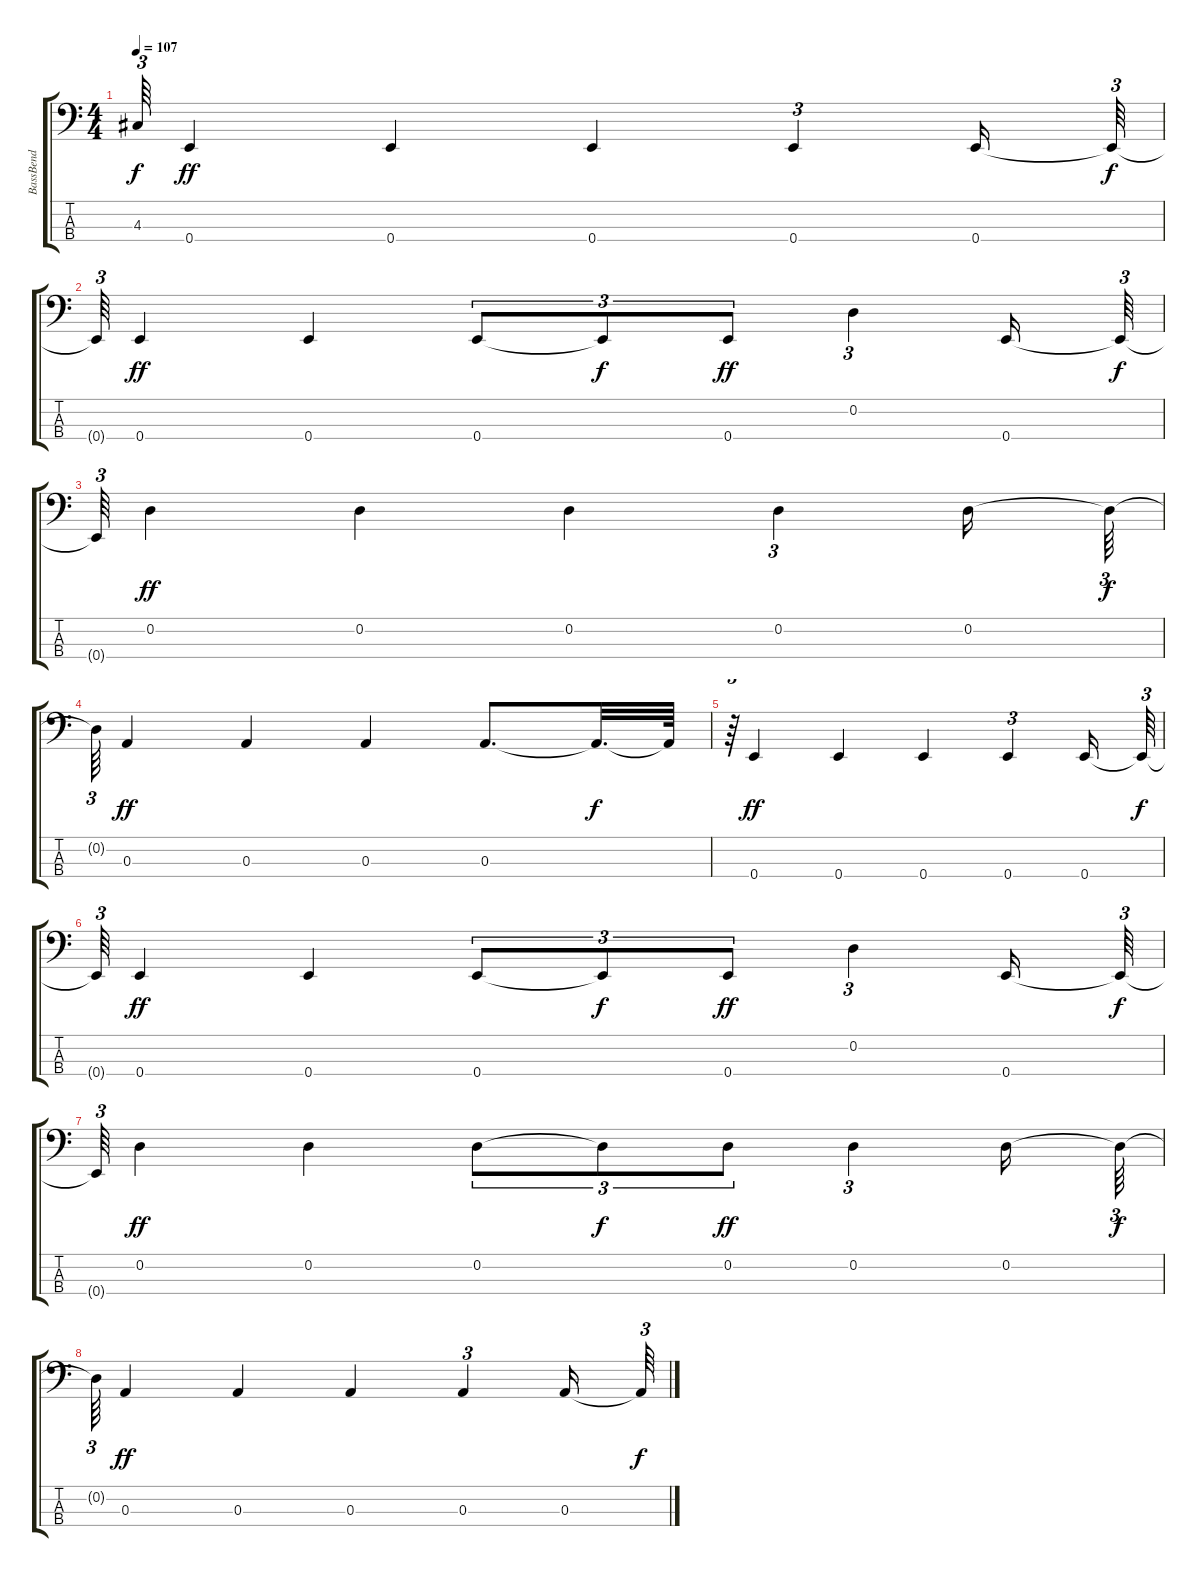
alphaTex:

\track ("BassBend" "BassBend") {instrument electricbassfinger}
\staff {score tabs}
\tuning (G2 D2 A1 E1) {hide}
\ts (4 4)
\tempo 107
\clef f4
\ks c
4.3{t}.64{tu (3 2) dy f} 0.4.4{dy ff} 0.4.4 0.4.4 0.4.4{tu (3 2)} 0.4.16 0.4{t}.64{tu (3 2) dy f} |
0.4{t}.64{tu (3 2)} 0.4.4{dy ff} 0.4.4 0.4.8{tu (3 2)} 0.4{t}.8{tu (3 2) dy f} 0.4.8{tu (3 2) dy ff} 0.2.4{tu (3 2)} 0.4.16 0.4{t}.64{tu (3 2) dy f} |
0.4{t}.64{tu (3 2)} 0.2.4{dy ff} 0.2.4 0.2.4 0.2.4{tu (3 2)} 0.2.16 0.2{t}.64{tu (3 2) dy f} |
0.2{t}.64{tu (3 2)} 0.3.4{dy ff} 0.3.4 0.3.4 0.3.8{d} 0.3{t}.32{d dy f} 0.3{t}.64 |
r.64{tu (3 2)} 0.4.4{dy ff} 0.4.4 0.4.4 0.4.4{tu (3 2)} 0.4.16 0.4{t}.64{tu (3 2) dy f} |
0.4{t}.64{tu (3 2)} 0.4.4{dy ff} 0.4.4 0.4.8{tu (3 2)} 0.4{t}.8{tu (3 2) dy f} 0.4.8{tu (3 2) dy ff} 0.2.4{tu (3 2)} 0.4.16 0.4{t}.64{tu (3 2) dy f} |
0.4{t}.64{tu (3 2)} 0.2.4{dy ff} 0.2.4 0.2.8{tu (3 2)} 0.2{t}.8{tu (3 2) dy f} 0.2.8{tu (3 2) dy ff} 0.2.4{tu (3 2)} 0.2.16 0.2{t}.64{tu (3 2) dy f} |
0.2{t}.64{tu (3 2)} 0.3.4{dy ff} 0.3.4 0.3.4 0.3.4{tu (3 2)} 0.3.16 0.3{t}.64{tu (3 2) dy f}
